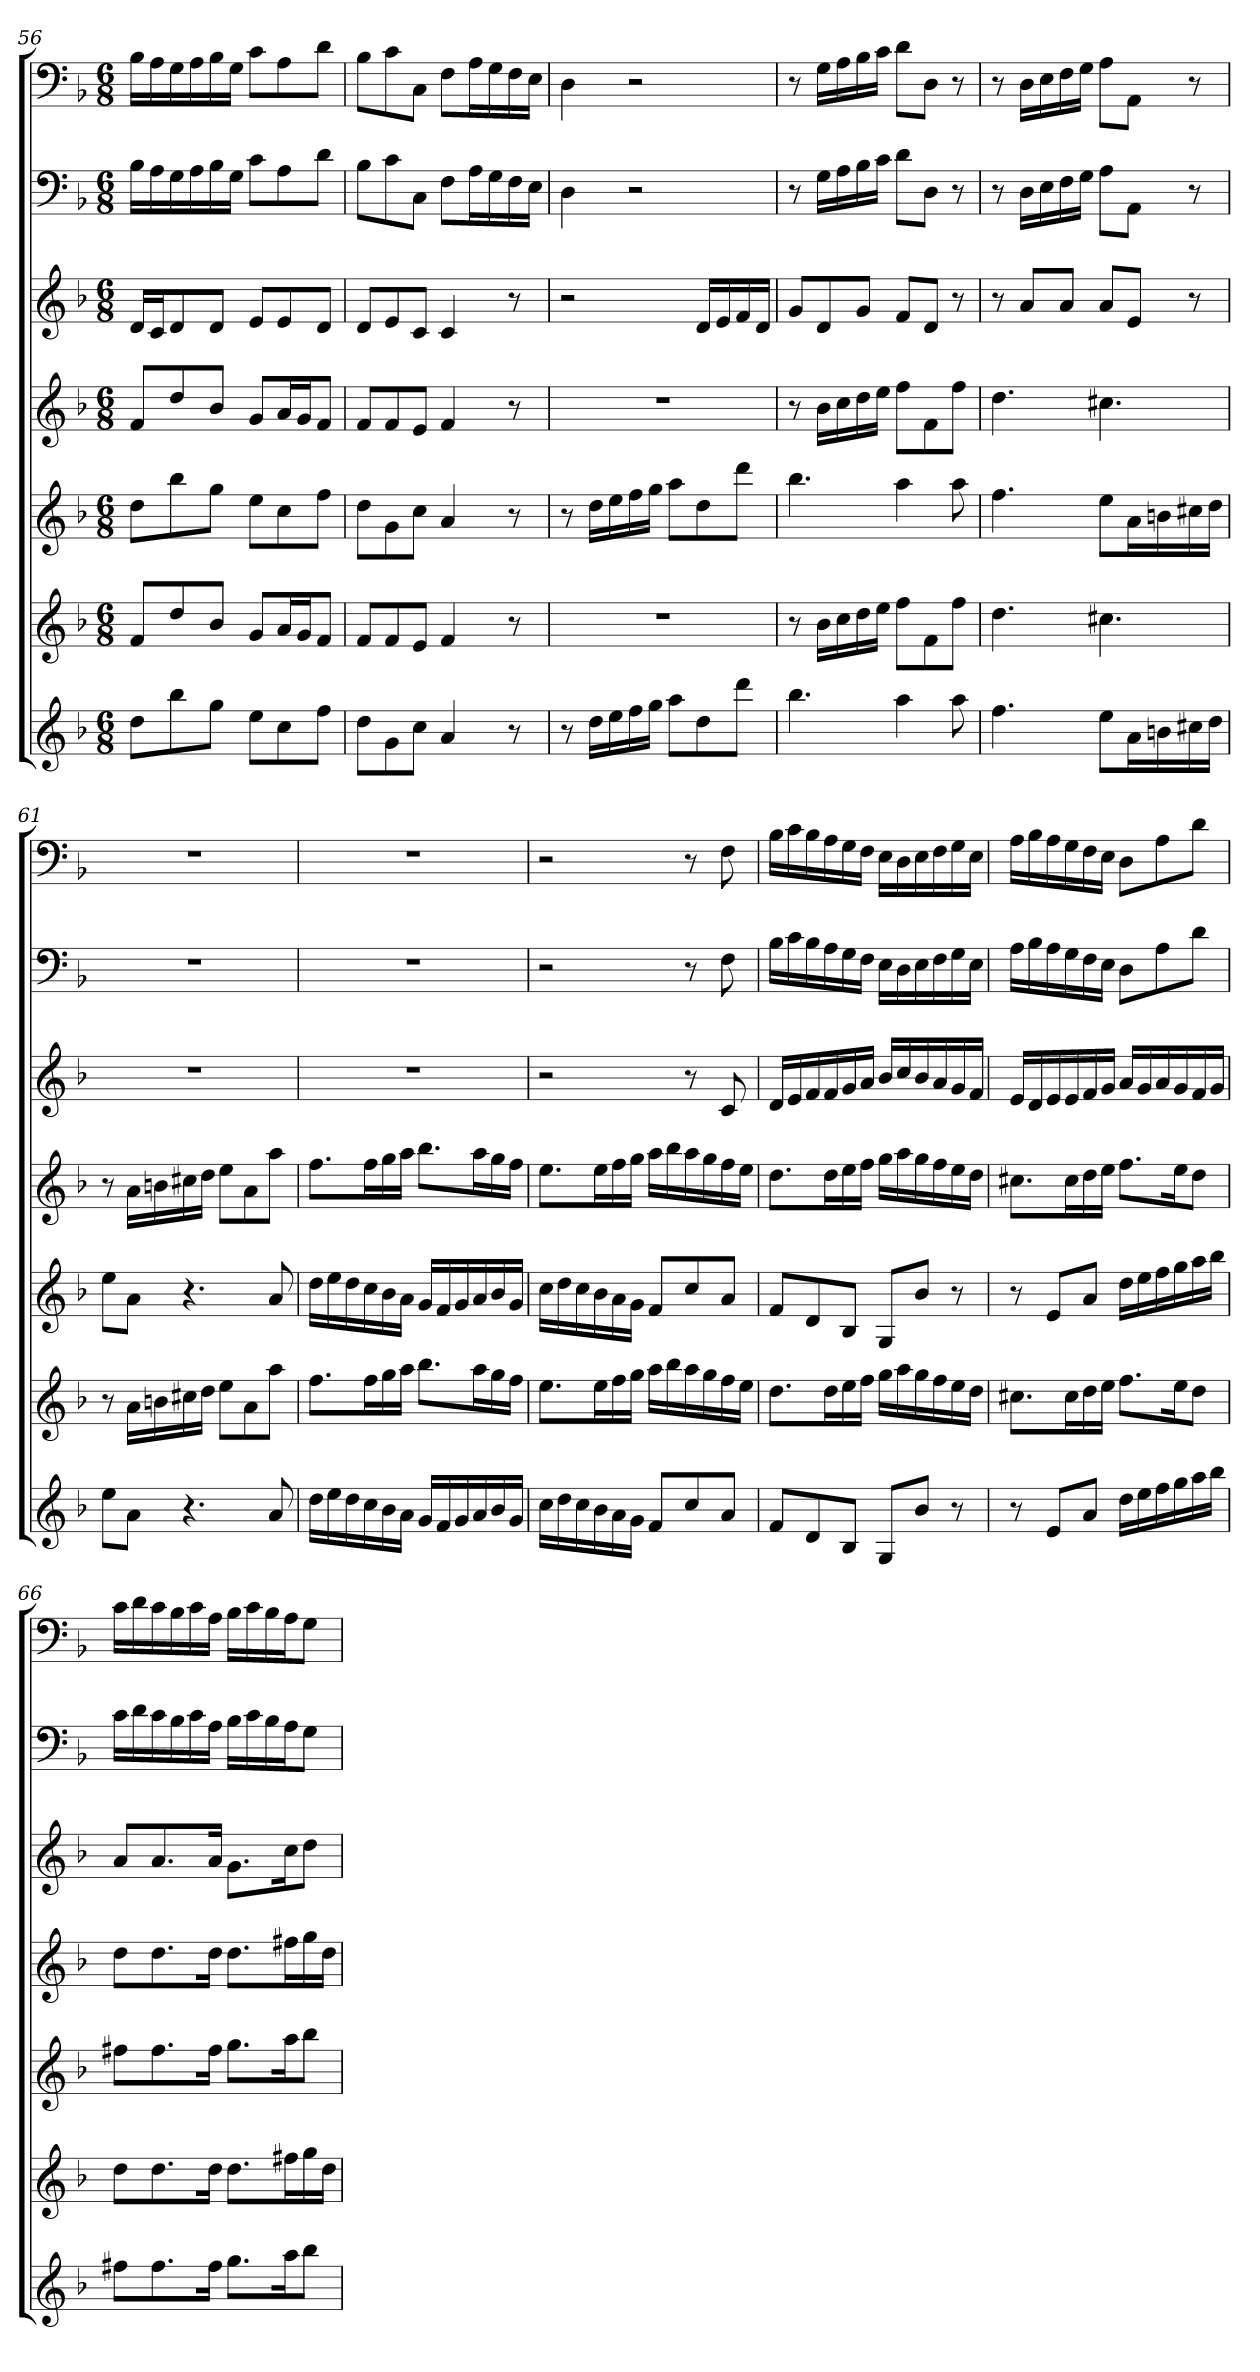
**kern	**kern	**kern	**kern	**kern	**kern	**kern
*part7	*part6	*part5	*part4	*part3	*part2	*part1
*staff7	*staff6	*staff5	*staff4	*staff3	*staff2	*staff1
*k[b-]	*k[b-]	*k[b-]	*k[b-]	*k[b-]	*k[b-]	*k[b-]
*d:	*d:	*d:	*d:	*d:	*d:	*d:
*M6/8	*M6/8	*M6/8	*M6/8	*M6/8	*M6/8	*M6/8
=56	=56	=56	=56	=56	=56	=56
8ddL	8fL	8ddL	8fL	16dLL	16B-LL	16B-LL
.	.	.	.	16cJ	16A	16A
8bb-	8dd	8bb-	8dd	8d	16G	16G
.	.	.	.	.	16A	16A
8ggJ	8b-J	8ggJ	8b-J	8dJ	16B-	16B-
.	.	.	.	.	16GJJ	16GJJ
8eeL	8gL	8eeL	8gL	8eL	8cL	8cL
8cc	16aL	8cc	16aL	8e	8A	8A
.	16gJ	.	16gJ	.	.	.
8ffJ	8fJ	8ffJ	8fJ	8dJ	8dJ	8dJ
=57	=57	=57	=57	=57	=57	=57
8ddL	8fL	8ddL	8fL	8dL	8B-L	8B-L
8g	8f	8g	8f	8e	8c	8c
8ccJ	8eJ	8ccJ	8eJ	8cJ	8CJ	8CJ
4a	4f	4a	4f	4c	8FL	8FL
.	.	.	.	.	16AL	16AL
.	.	.	.	.	16G	16G
8r	8r	8r	8r	8r	16F	16F
.	.	.	.	.	16EJJ	16EJJ
=58	=58	=58	=58	=58	=58	=58
8r	2.r	8r	2.r	2r	4D	4D
16ddLL	.	16ddLL	.	.	.	.
16ee	.	16ee	.	.	.	.
16ff	.	16ff	.	.	2r	2r
16ggJJ	.	16ggJJ	.	.	.	.
8aaL	.	8aaL	.	.	.	.
8dd	.	8dd	.	16dLL	.	.
.	.	.	.	16e	.	.
8dddJ	.	8dddJ	.	16f	.	.
.	.	.	.	16dJJ	.	.
=59	=59	=59	=59	=59	=59	=59
4.bb-	8r	4.bb-	8r	8gL	8r	8r
.	16b-LL	.	16b-LL	8d	16GLL	16GLL
.	16cc	.	16cc	.	16A	16A
.	16dd	.	16dd	8gJ	16B-	16B-
.	16eeJJ	.	16eeJJ	.	16cJJ	16cJJ
4aa	8ffL	4aa	8ffL	8fL	8dL	8dL
.	8f	.	8f	8dJ	8DJ	8DJ
8aa	8ffJ	8aa	8ffJ	8r	8r	8r
=60	=60	=60	=60	=60	=60	=60
4.ff	4.dd	4.ff	4.dd	8r	8r	8r
.	.	.	.	8aL	16DLL	16DLL
.	.	.	.	.	16E	16E
.	.	.	.	8aJ	16F	16F
.	.	.	.	.	16GJJ	16GJJ
8eeL	4.cc#X	8eeL	4.cc#X	8aL	8AL	8AL
16aL	.	16aL	.	8eJ	8AAJ	8AAJ
16bn	.	16bn	.	.	.	.
16cc#X	.	16cc#X	.	8r	8r	8r
16ddJJ	.	16ddJJ	.	.	.	.
=61	=61	=61	=61	=61	=61	=61
8eeL	8r	8eeL	8r	2.r	2.r	2.r
8aJ	16aLL	8aJ	16aLL	.	.	.
.	16bn	.	16bn	.	.	.
4.r	16cc#X	4.r	16cc#X	.	.	.
.	16ddJJ	.	16ddJJ	.	.	.
.	8eeL	.	8eeL	.	.	.
.	8a	.	8a	.	.	.
8a	8aaJ	8a	8aaJ	.	.	.
=62	=62	=62	=62	=62	=62	=62
16ddLL	8.ffL	16ddLL	8.ffL	2.r	2.r	2.r
16ee	.	16ee	.	.	.	.
16dd	.	16dd	.	.	.	.
16cc	16ffL	16cc	16ffL	.	.	.
16b-	16gg	16b-	16gg	.	.	.
16aJJ	16aaJJ	16aJJ	16aaJJ	.	.	.
16gLL	8.bb-L	16gLL	8.bb-L	.	.	.
16f	.	16f	.	.	.	.
16g	.	16g	.	.	.	.
16a	16aaL	16a	16aaL	.	.	.
16b-	16gg	16b-	16gg	.	.	.
16gJJ	16ffJJ	16gJJ	16ffJJ	.	.	.
=63	=63	=63	=63	=63	=63	=63
16ccLL	8.eeL	16ccLL	8.eeL	2r	2r	2r
16dd	.	16dd	.	.	.	.
16cc	.	16cc	.	.	.	.
16b-	16eeL	16b-	16eeL	.	.	.
16a	16ff	16a	16ff	.	.	.
16gJJ	16ggJJ	16gJJ	16ggJJ	.	.	.
8fL	16aaLL	8fL	16aaLL	.	.	.
.	16bb-	.	16bb-	.	.	.
8cc	16aa	8cc	16aa	8r	8r	8r
.	16gg	.	16gg	.	.	.
8aJ	16ff	8aJ	16ff	8c	8F	8F
.	16eeJJ	.	16eeJJ	.	.	.
=64	=64	=64	=64	=64	=64	=64
8fL	8.ddL	8fL	8.ddL	16dLL	16B-LL	16B-LL
.	.	.	.	16e	16c	16c
8d	.	8d	.	16f	16B-	16B-
.	16ddL	.	16ddL	16f	16A	16A
8B-J	16ee	8B-J	16ee	16g	16G	16G
.	16ffJJ	.	16ffJJ	16aJJ	16FJJ	16FJJ
8GL	16ggLL	8GL	16ggLL	16b-LL	16ELL	16ELL
.	16aa	.	16aa	16cc	16D	16D
8b-J	16gg	8b-J	16gg	16b-	16E	16E
.	16ff	.	16ff	16a	16F	16F
8r	16ee	8r	16ee	16g	16G	16G
.	16ddJJ	.	16ddJJ	16fJJ	16EJJ	16EJJ
=65	=65	=65	=65	=65	=65	=65
8r	8.cc#XL	8r	8.cc#XL	16eLL	16ALL	16ALL
.	.	.	.	16d	16B-	16B-
8eL	.	8eL	.	16e	16A	16A
.	16cc#L	.	16cc#L	16e	16G	16G
8aJ	16dd	8aJ	16dd	16f	16F	16F
.	16eeJJ	.	16eeJJ	16gJJ	16EJJ	16EJJ
16ddLL	8.ffL	16ddLL	8.ffL	16aLL	8DL	8DL
16ee	.	16ee	.	16g	.	.
16ff	.	16ff	.	16a	8A	8A
16gg	16eeK	16gg	16eeK	16g	.	.
16aa	8ddJ	16aa	8ddJ	16f	8dJ	8dJ
16bb-JJ	.	16bb-JJ	.	16gJJ	.	.
=66	=66	=66	=66	=66	=66	=66
8ff#XL	8ddL	8ff#XL	8ddL	8aL	16cLL	16cLL
.	.	.	.	.	16d	16d
8.ff#	8.dd	8.ff#	8.dd	8.a	16c	16c
.	.	.	.	.	16B-	16B-
.	.	.	.	.	16c	16c
16ff#Jk	16ddJk	16ff#Jk	16ddJk	16aJk	16AJJ	16AJJ
8.ggL	8.ddL	8.ggL	8.ddL	8.gL	16B-LL	16B-LL
.	.	.	.	.	16c	16c
.	.	.	.	.	16B-	16B-
16aaK	16ff#XL	16aaK	16ff#XL	16ccK	16AJ	16AJ
8bb-J	16gg	8bb-J	16gg	8ddJ	8GJ	8GJ
.	16ddJJ	.	16ddJJ	.	.	.
=	=	=	=	=	=	=
*-	*-	*-	*-	*-	*-	*-
